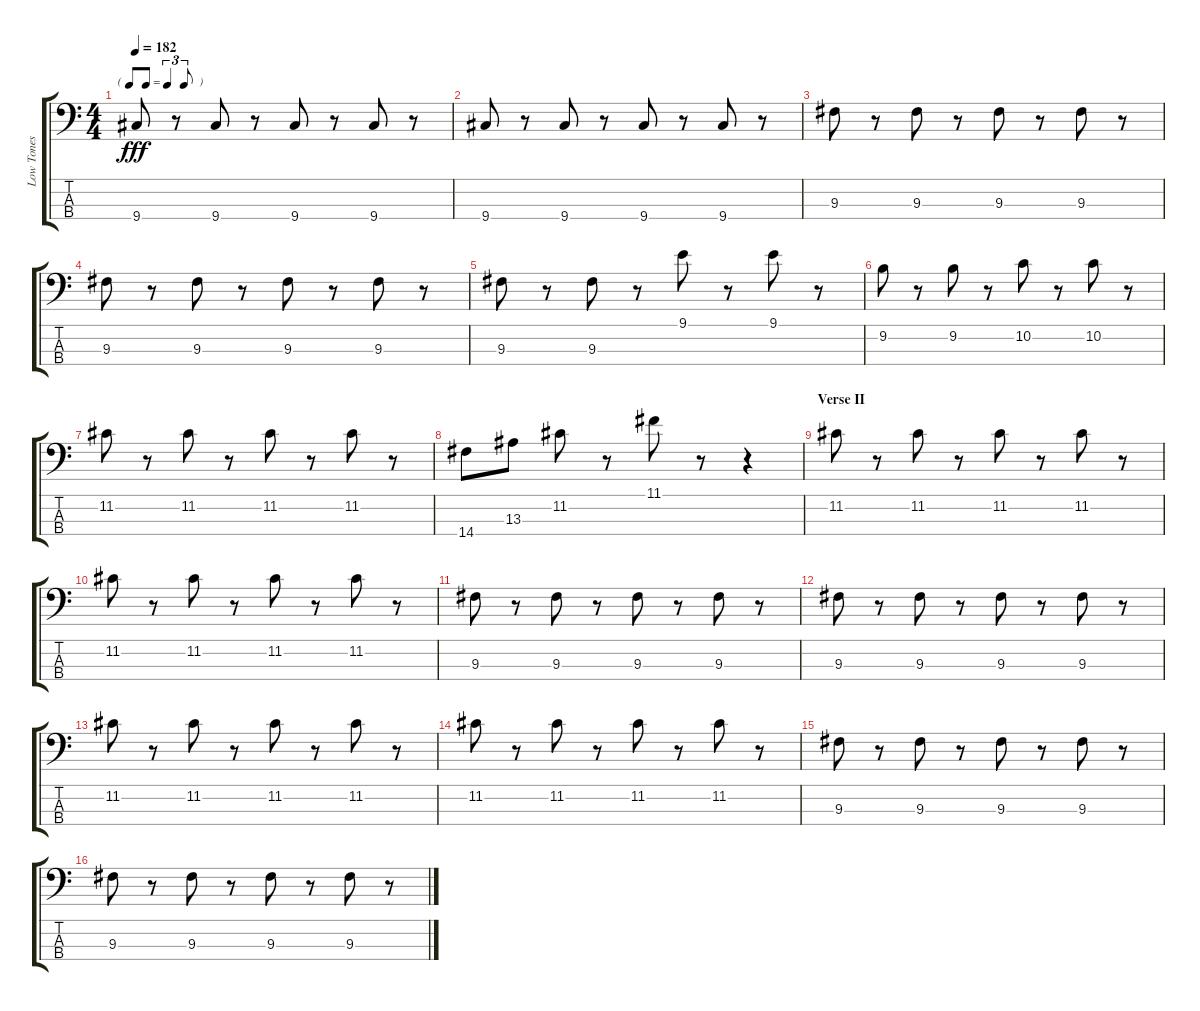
\track ("Low Tones" "Low Tones") {instrument acousticbass}
\staff {score tabs}
\tuning (G2 D2 A1 E1) {hide}
\ts (4 4)
\tf triplet8th
\tempo 182
\clef f4
\ks c
9.4.8{dy fff} r.8 9.4.8 r.8 9.4.8 r.8 9.4.8 r.8 |
9.4.8 r.8 9.4.8 r.8 9.4.8 r.8 9.4.8 r.8 |
9.3.8 r.8 9.3.8 r.8 9.3.8 r.8 9.3.8 r.8 |
9.3.8 r.8 9.3.8 r.8 9.3.8 r.8 9.3.8 r.8 |
9.3.8 r.8 9.3.8 r.8 9.1.8 r.8 9.1.8 r.8 |
9.2.8 r.8 9.2.8 r.8 10.2.8 r.8 10.2.8 r.8 |
11.2.8 r.8 11.2.8 r.8 11.2.8 r.8 11.2.8 r.8 |
14.4.8 13.3.8 11.2.8 r.8 11.1.8 r.8 r.4 |
\section ("" "Verse II")
11.2.8 r.8 11.2.8 r.8 11.2.8 r.8 11.2.8 r.8 |
11.2.8 r.8 11.2.8 r.8 11.2.8 r.8 11.2.8 r.8 |
9.3.8 r.8 9.3.8 r.8 9.3.8 r.8 9.3.8 r.8 |
9.3.8 r.8 9.3.8 r.8 9.3.8 r.8 9.3.8 r.8 |
11.2.8 r.8 11.2.8 r.8 11.2.8 r.8 11.2.8 r.8 |
11.2.8 r.8 11.2.8 r.8 11.2.8 r.8 11.2.8 r.8 |
9.3.8 r.8 9.3.8 r.8 9.3.8 r.8 9.3.8 r.8 |
9.3.8 r.8 9.3.8 r.8 9.3.8 r.8 9.3.8 r.8
